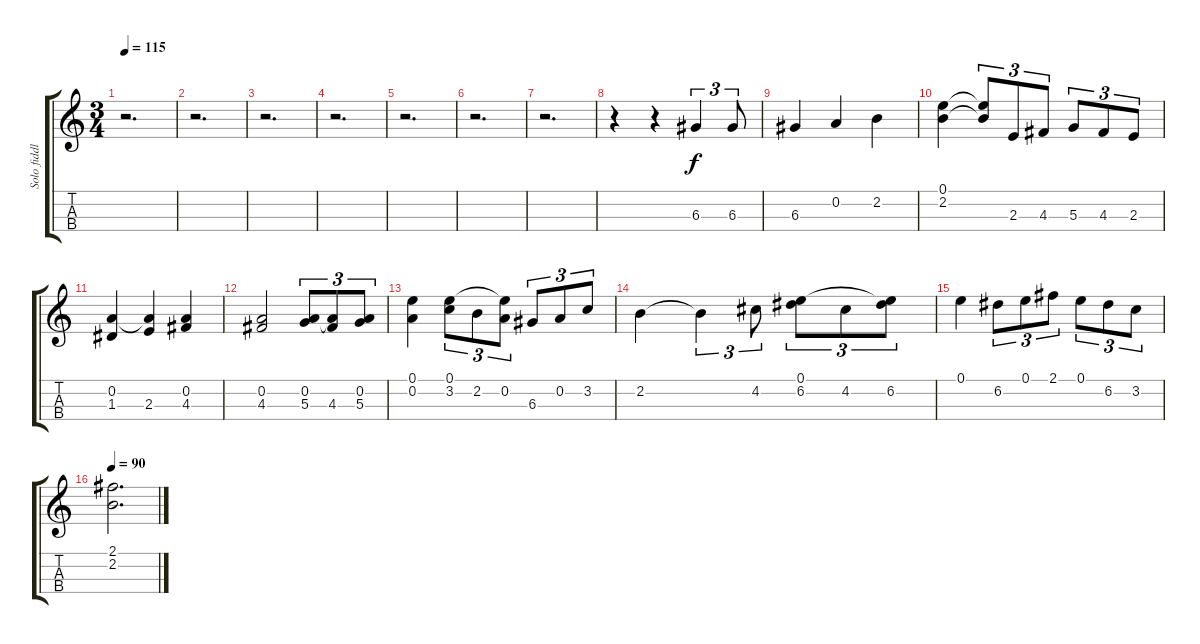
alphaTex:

\track ("Solo fiddle" "Solo fiddl") {instrument fiddle}
\staff {score tabs}
\tuning (E5 A4 D4 G3) {hide}
\ts (3 4)
\tempo 115
\clef g2
\ks c
r.2{d dy f} |
r.2{d} |
r.2{d} |
r.2{d} |
r.2{d} |
r.2{d} |
r.2{d} |
r.4 r.4 6.3.4{tu (3 2)} 6.3.8{tu (3 2)} |
6.3.4 0.2.4 2.2.4 |
(0.1 2.2).4 (0.1{t} 2.2{t}).8{tu (3 2)} 2.3.8{tu (3 2)} 4.3.8{tu (3 2)} 5.3.8{tu (3 2)} 4.3.8{tu (3 2)} 2.3.8{tu (3 2)} |
(0.2 1.3).4 (0.2{t} 2.3).4 (0.2 4.3).4 |
(0.2 4.3).2 (0.2 5.3).8{tu (3 2)} (0.2{t} 4.3).8{tu (3 2)} (0.2 5.3).8{tu (3 2)} |
(0.1 0.2).4 (0.1 3.2).8{tu (3 2)} 2.2.8{tu (3 2)} (0.1{t} 0.2).8{tu (3 2)} 6.3.8{tu (3 2)} 0.2.8{tu (3 2)} 3.2.8{tu (3 2)} |
2.2.4 2.2{t}.4{tu (3 2)} 4.2.8{tu (3 2)} (0.1 6.2).8{tu (3 2)} 4.2.8{tu (3 2)} (0.1{t} 6.2).8{tu (3 2)} |
0.1.4 6.2.8{tu (3 2)} 0.1.8{tu (3 2)} 2.1.8{tu (3 2)} 0.1.8{tu (3 2)} 6.2.8{tu (3 2)} 3.2.8{tu (3 2)} |
\tempo 90
(2.1 2.2).2{d}
